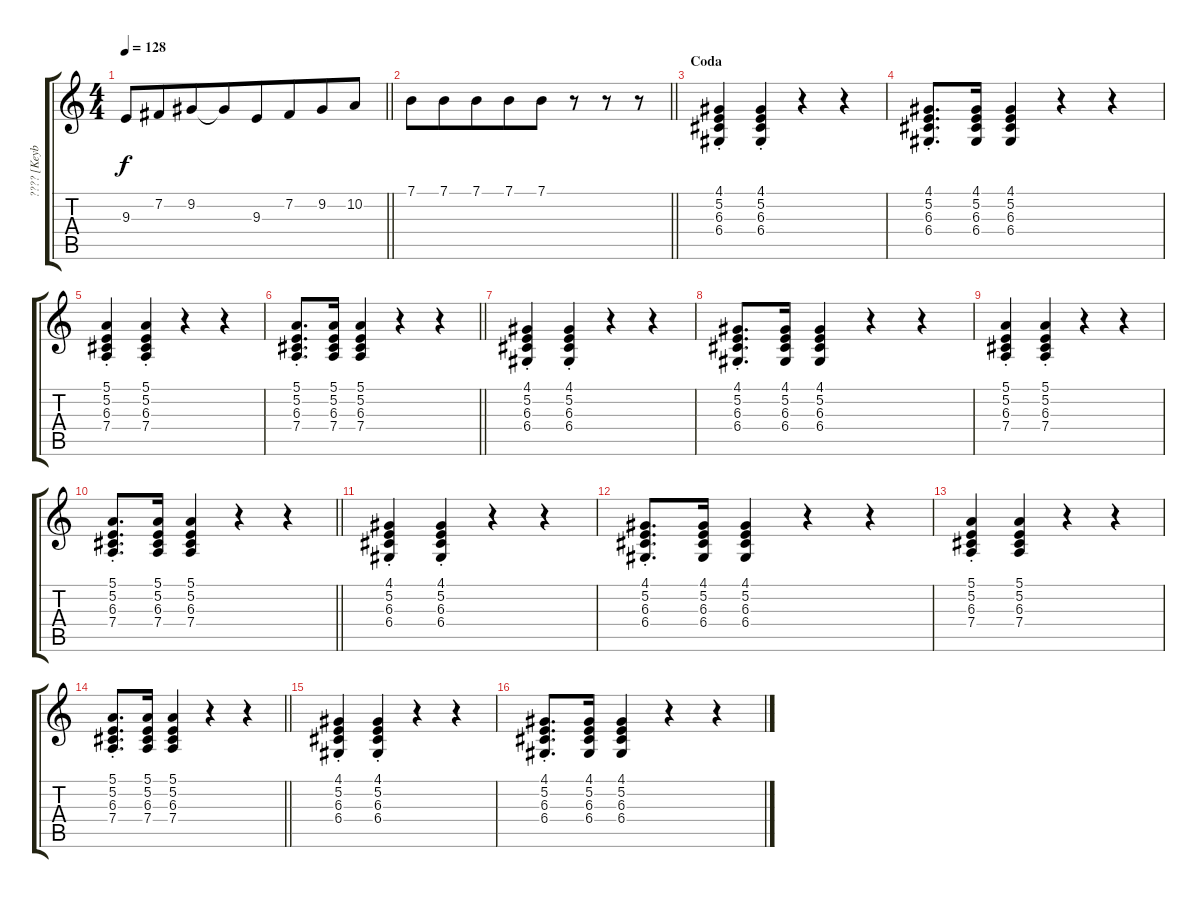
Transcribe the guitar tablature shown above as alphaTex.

\track ("???? [Keyboard]" "???? [Keyb") {instrument drawbarorgan}
\staff {score tabs}
\tuning (E4 B3 G3 D3 A2 E2) {hide}
\ts (4 4)
\tempo 128
\clef g2
\barLineRight lightlight
\ks c
9.3.8{dy f} 7.2.8{beam merge} 9.2.8 9.2{t}.8{beam merge} 9.3.8 7.2.8{beam merge} 9.2.8 10.2.8 |
\barLineRight lightlight
7.1.8 7.1.8{beam merge} 7.1.8 7.1.8{beam merge} 7.1.8 r.8 r.8 r.8 |
\section ("" "Coda")
(4.1{st} 5.2{st} 6.3{st} 6.4).4 (4.1{st} 5.2{st} 6.3{st} 6.4).4 r.4 r.4 |
(4.1{st} 5.2{st} 6.3{st} 6.4).8{d} (4.1 5.2 6.3 6.4).16 (4.1 5.2 6.3 6.4).4 r.4 r.4 |
(5.1{st} 5.2{st} 6.3{st} 7.4).4 (5.1{st} 5.2{st} 6.3{st} 7.4).4 r.4 r.4 |
\barLineRight lightlight
(5.1 5.2 6.3{st} 7.4).8{d} (5.1 5.2 6.3 7.4).16 (5.1 5.2 6.3 7.4).4 r.4 r.4 |
(4.1{st} 5.2{st} 6.3{st} 6.4).4 (4.1{st} 5.2{st} 6.3{st} 6.4).4 r.4 r.4 |
(4.1{st} 5.2{st} 6.3{st} 6.4).8{d} (4.1 5.2 6.3 6.4).16 (4.1 5.2 6.3 6.4).4 r.4 r.4 |
(5.1{st} 5.2{st} 6.3{st} 7.4).4 (5.1{st} 5.2{st} 6.3{st} 7.4).4 r.4 r.4 |
\barLineRight lightlight
(5.1{st} 5.2{st} 6.3{st} 7.4).8{d} (5.1 5.2 6.3 7.4).16 (5.1 5.2 6.3 7.4).4 r.4 r.4 |
(4.1{st} 5.2{st} 6.3{st} 6.4).4 (4.1{st} 5.2{st} 6.3{st} 6.4).4 r.4 r.4 |
(4.1{st} 5.2{st} 6.3{st} 6.4).8{d} (4.1 5.2 6.3 6.4).16 (4.1 5.2 6.3 6.4).4 r.4 r.4 |
(5.1{st} 5.2{st} 6.3{st} 7.4).4 (5.1 5.2 6.3 7.4).4 r.4 r.4 |
\barLineRight lightlight
(5.1 5.2 6.3{st} 7.4).8{d} (5.1 5.2 6.3 7.4).16 (5.1 5.2 6.3 7.4).4 r.4 r.4 |
(4.1{st} 5.2{st} 6.3{st} 6.4).4 (4.1{st} 5.2{st} 6.3{st} 6.4).4 r.4 r.4 |
(4.1{st} 5.2{st} 6.3{st} 6.4).8{d} (4.1 5.2 6.3 6.4).16 (4.1 5.2 6.3 6.4).4 r.4 r.4
